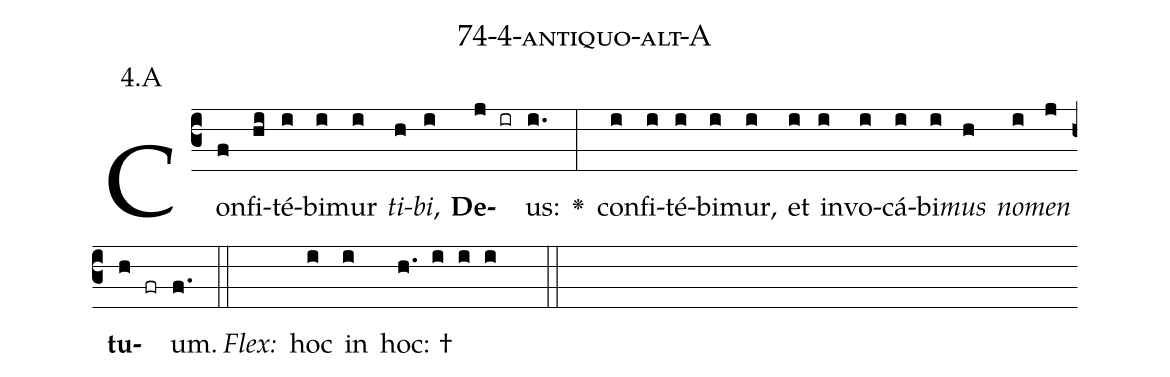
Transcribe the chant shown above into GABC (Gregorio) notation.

name: 74-4-antiquo-alt-A;
annotation: 4.A;
%%
(c3)Con(f)fi(hi)té(i)bi(i)mur(i) <i>ti</i>(h)<i>bi</i>,(i) <b>De</b>(j ir)us:(i.) <v>\greheightstar</v>(:) con(i)fi(i)té(i)bi(i)mur,(i) et(i) in(i)vo(i)cá(i)bi(i)<i>mus</i>(h) <i>no</i>(i)<i>men</i>(j) <b>tu</b>(h fr)um.(f.) (::)
<i>Flex:</i>()  hoc(i) in(i) hoc: †(h. i i i  ::)

%E(i) u(h) o(i) u(j) a(h) e.(f.) (::)
